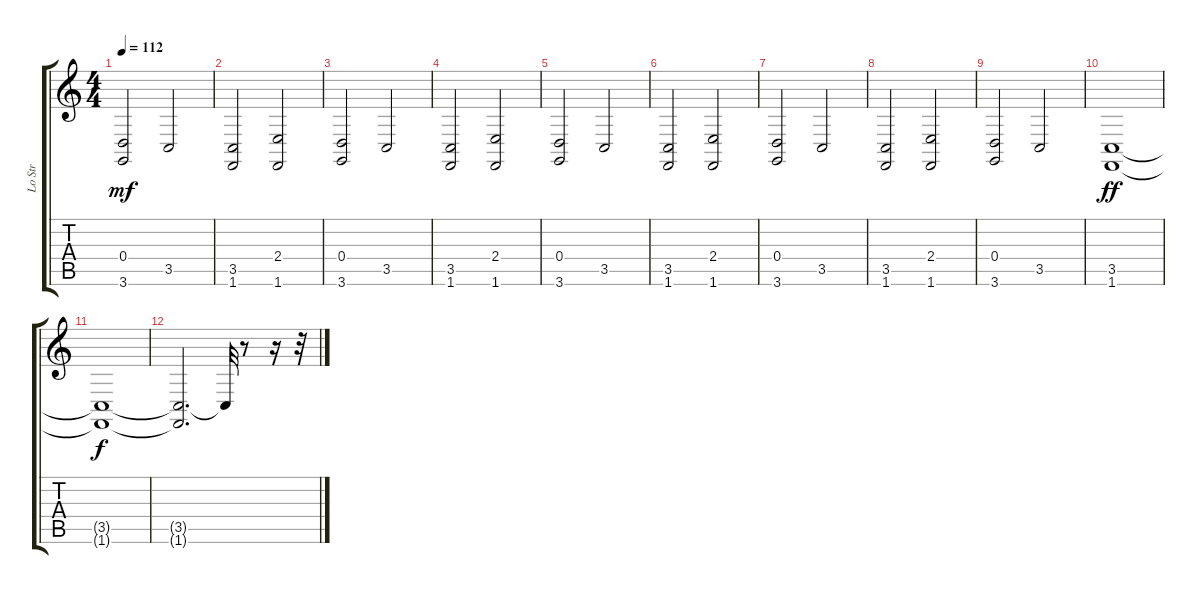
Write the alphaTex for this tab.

\track ("Lo Str" "Lo Str") {instrument stringensemble1}
\staff {score tabs}
\tuning (E4 B3 G3 D3 A2 E2) {hide}
\ts (4 4)
\tempo 112
\clef g2
\ks c
(0.4 3.6).2{dy mf} 3.5.2 |
(3.5 1.6).2 (2.4 1.6).2 |
(0.4 3.6).2 3.5.2 |
(3.5 1.6).2 (2.4 1.6).2 |
(0.4 3.6).2 3.5.2 |
(3.5 1.6).2 (2.4 1.6).2 |
(0.4 3.6).2 3.5.2 |
(3.5 1.6).2 (2.4 1.6).2 |
(0.4 3.6).2 3.5.2 |
(3.5 1.6).1{dy ff} |
(3.5{t} 1.6{t}).1{dy f} |
(3.5{t} 1.6{t}).2{d} 3.5{t}.32 r.8 r.16 r.32
